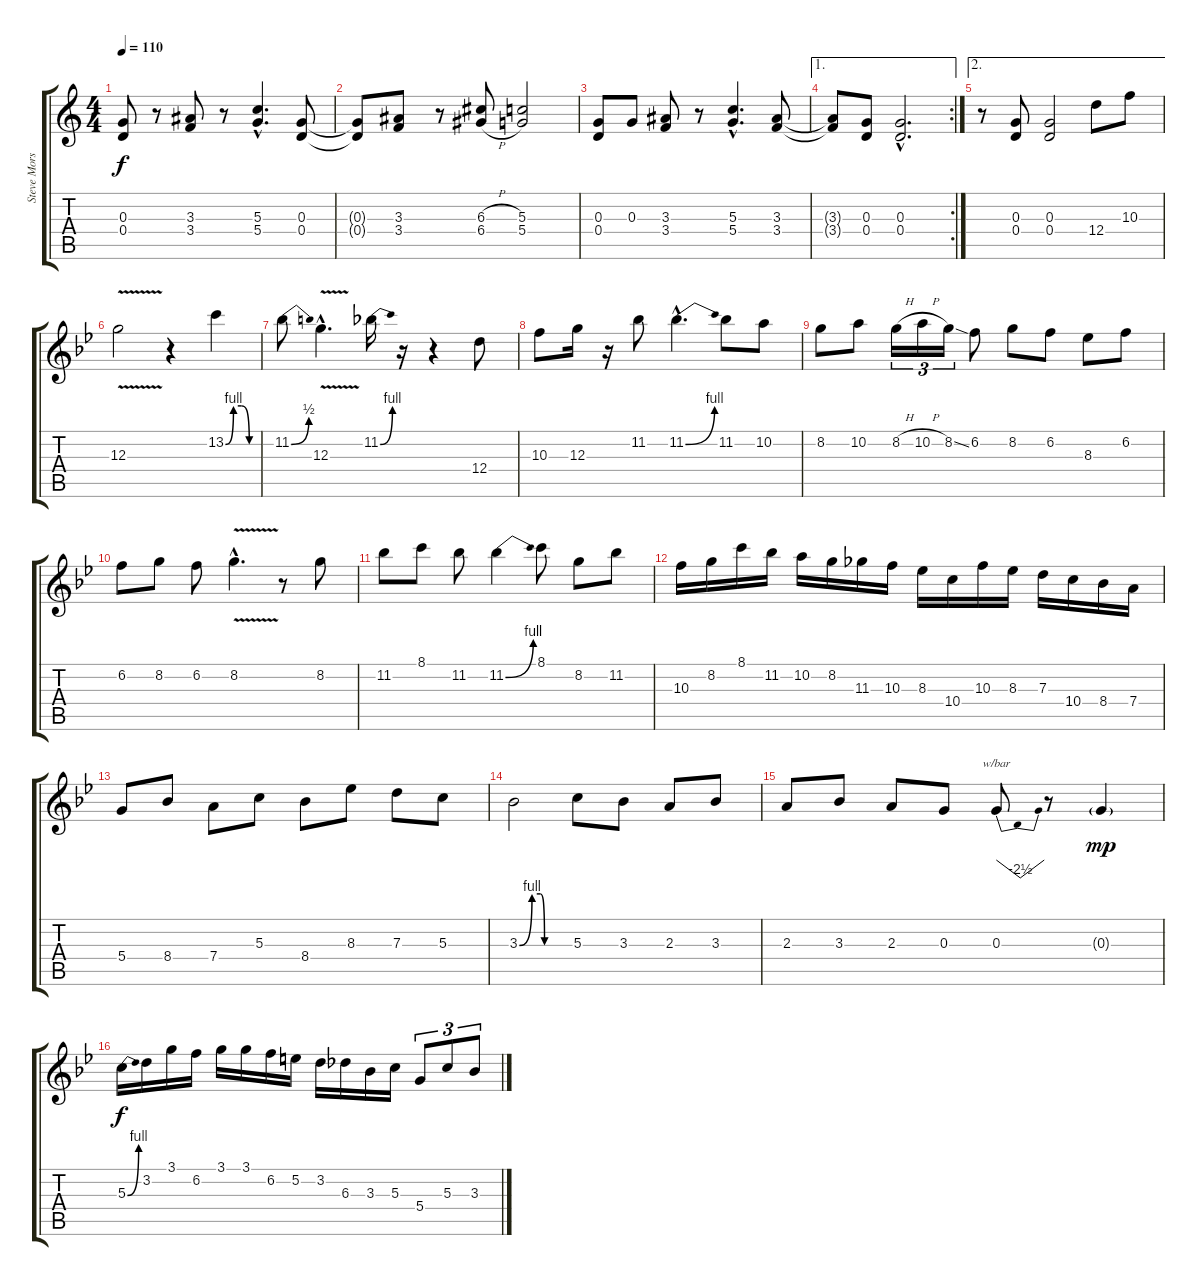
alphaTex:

\track ("Steve Morse" "Steve Mors") {instrument overdrivenguitar}
\staff {score tabs}
\tuning (E4 B3 G3 D3 A2 E2) {hide}
\ts (4 4)
\tempo 110
\clef g2
\ks c
(0.3 0.4).8{dy f} r.8 (3.3 3.4).8 r.8 (5.3{hac} 5.4{hac}).4{d} (0.3 0.4).8 |
(0.3{t} 0.4{t}).8 (3.3 3.4).8 r.8 (6.3{h} 6.4{h}).8 (5.3 5.4).2 |
(0.3 0.4).8 0.3.8 (3.3 3.4).8 r.8 (5.3{hac} 5.4{hac}).4{d} (3.3 3.4).8 |
\ae 1
\rc 2
(3.3{t} 3.4{t}).8 (0.3 0.4).8 (0.3{hac} 0.4{hac}).2{d} |
\ae 2
r.8 (0.3 0.4).8 (0.3 0.4).2 12.4.8 10.3.8 |
\ks bb
12.3{v}.2 r.4 13.2{be (custom 0 0 15 4 30 4 45 0 60 0)}.4 |
11.2{be (bend 0 0 60 2)}.8 12.3{v hac}.4{d} 11.2{be (bend 0 0 60 4)}.16 r.16 r.4 12.4.8 |
10.3.8 12.3.16 r.16 11.2.8 11.2{be (bend 0 0 60 4) hac}.4{d} 11.2.8 10.2.8 |
8.2.8 10.2.8 8.2{h}.16{tu (3 2)} 10.2{h}.16{tu (3 2)} 8.2{ss}.16{tu (3 2)} 6.2.8 8.2.8 6.2.8 8.3.8 6.2.8 |
6.2.8 8.2.8 6.2.8 8.2{v hac}.4{d} r.8 8.2.8 |
11.2.8 8.1.8 11.2.8 11.2{be (bend 0 0 60 4)}.4 8.1.8 8.2.8 11.2.8 |
10.3.16 8.2.16 8.1.16 11.2.16 10.2.16 8.2.16 11.3.16 10.3.16 8.3.16 10.4.16 10.3.16 8.3.16 7.3.16 10.4.16 8.4.16 7.4.16 |
5.4.8 8.4.8 7.4.8 5.3.8 8.4.8 8.3.8 7.3.8 5.3.8 |
3.3{be (custom 0 0 15 4 25 4 30 0 60 0)}.2 5.3.8 3.3.8 2.3.8 3.3.8 |
2.3.8 3.3.8 2.3.8 0.3.8 0.3.8{tbe (dip default 0 0 30 -10 60 0)} r.8 0.3{g}.4{dy mp} |
5.3{be (bend 0 0 60 4)}.16{dy f} 3.2.16 3.1.16 6.2.16 3.1.16 3.1.16 6.2.16 5.2.16 3.2.16 6.3.16 3.3.16 5.3.16 5.4.8{tu (3 2)} 5.3.8{tu (3 2)} 3.3.8{tu (3 2)}
